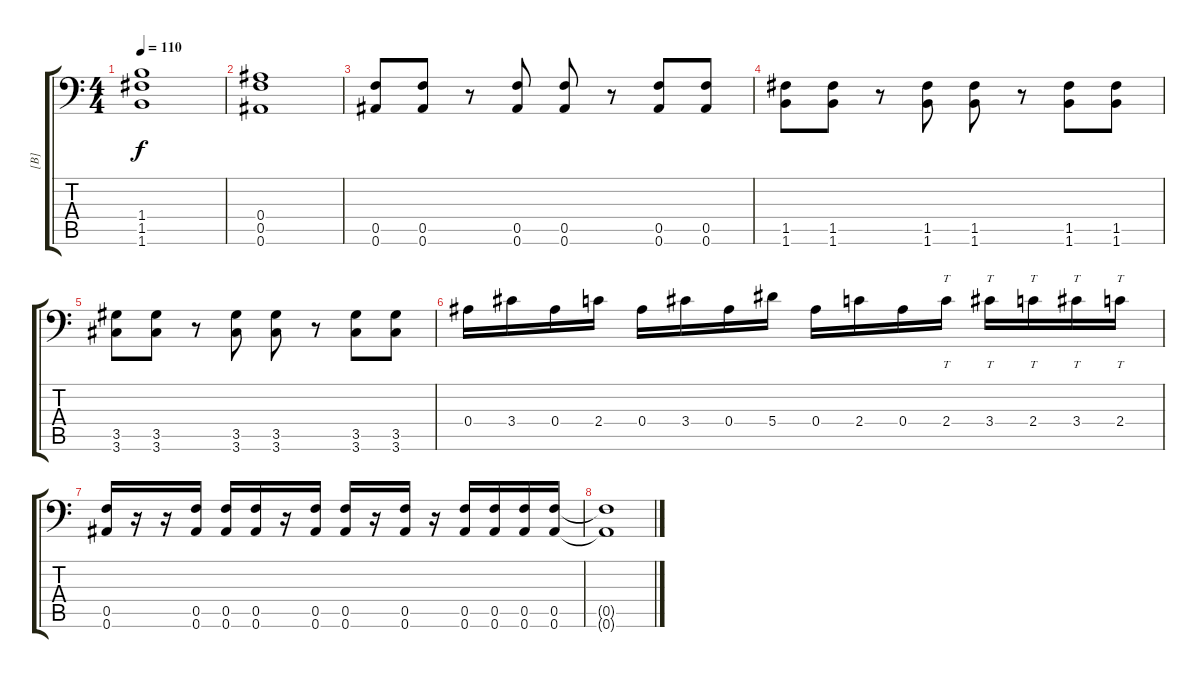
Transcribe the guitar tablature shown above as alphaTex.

\track ("[B]" "[B]") {instrument distortionguitar}
\staff {score tabs}
\tuning (C4 G3 Eb3 Bb2 F2 Bb1) {hide}
\ts (4 4)
\tempo 110
\clef f4
\ks c
(1.4 1.5 1.6).1{dy f} |
(0.4 0.5 0.6).1 |
(0.5 0.6).8 (0.5 0.6).8 r.8 (0.5 0.6).8 (0.5 0.6).8 r.8 (0.5 0.6).8 (0.5 0.6).8 |
(1.5 1.6).8 (1.5 1.6).8 r.8 (1.5 1.6).8 (1.5 1.6).8 r.8 (1.5 1.6).8 (1.5 1.6).8 |
(3.5 3.6).8 (3.5 3.6).8 r.8 (3.5 3.6).8 (3.5 3.6).8 r.8 (3.5 3.6).8 (3.5 3.6).8 |
0.4.16 3.4.16 0.4.16 2.4.16 0.4.16 3.4.16 0.4.16 5.4.16 0.4.16 2.4.16 0.4.16 2.4.16{tt} 3.4.16{tt} 2.4.16{tt} 3.4.16{tt} 2.4.16{tt} |
(0.5 0.6).16 r.16 r.16 (0.5 0.6).16 (0.5 0.6).16 (0.5 0.6).16 r.16 (0.5 0.6).16 (0.5 0.6).16 r.16 (0.5 0.6).16 r.16 (0.5 0.6).16 (0.5 0.6).16 (0.5 0.6).16 (0.5 0.6).16 |
(0.5{t} 0.6{t}).1
